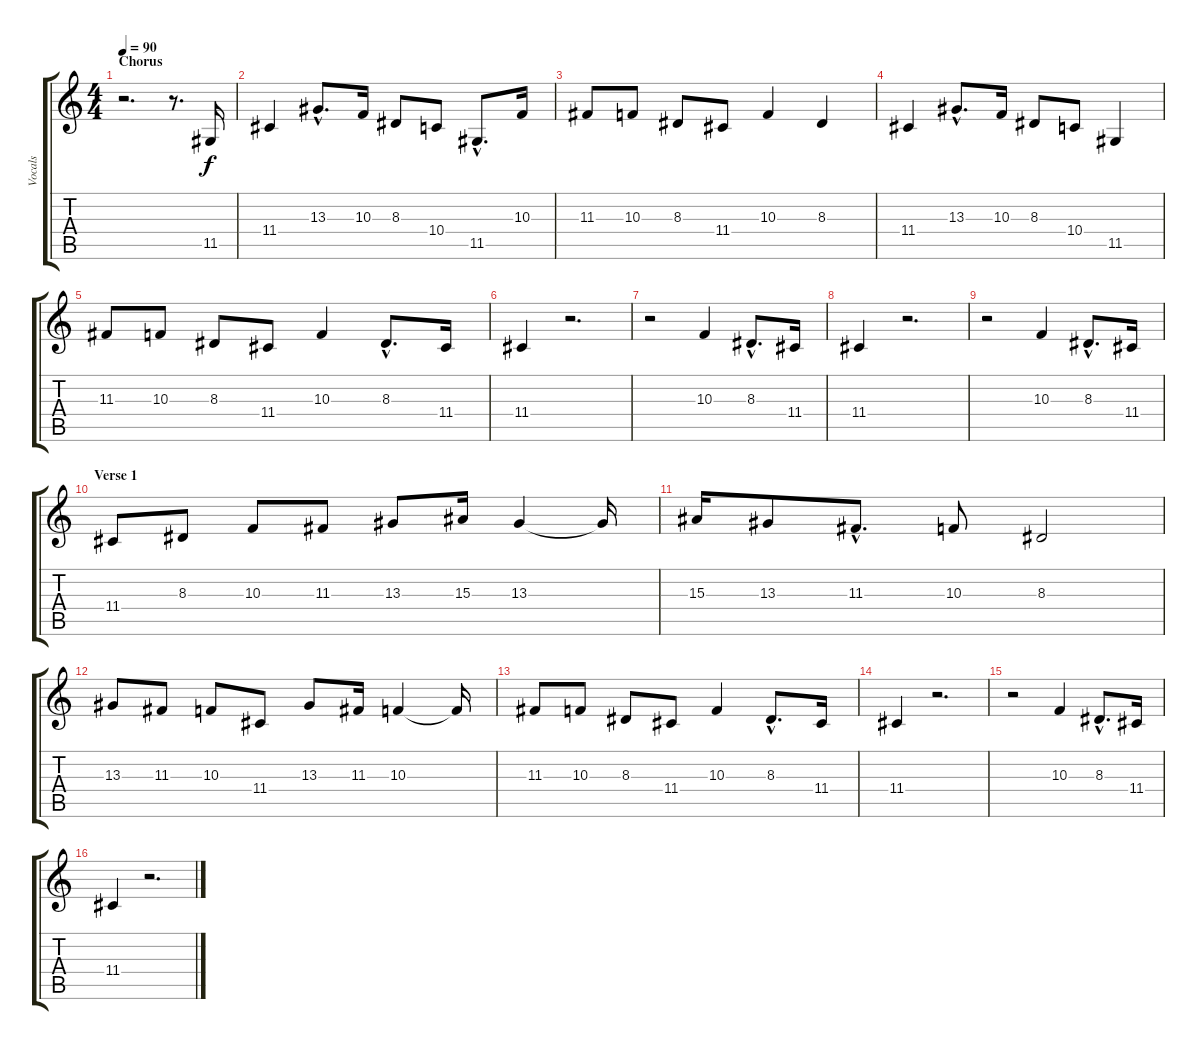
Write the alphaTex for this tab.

\track ("Vocals" "Vocals") {instrument lead2sawtooth}
\staff {score tabs}
\tuning (E4 B3 G3 D3 A2 E2) {hide}
\ts (4 4)
\section ("" "Chorus")
\tempo 90
\clef g2
\ks c
r.2{d dy f instrument lead2sawtooth} r.8{d} 11.5.16 |
11.4.4 13.3{hac}.8{d} 10.3.16 8.3.8 10.4.8 11.5{hac}.8{d} 10.3.16 |
11.3.8 10.3.8 8.3.8 11.4.8 10.3.4 8.3.4 |
11.4.4 13.3{hac}.8{d} 10.3.16 8.3.8 10.4.8 11.5.4 |
11.3.8 10.3.8 8.3.8 11.4.8 10.3.4 8.3{hac}.8{d} 11.4.16 |
11.4.4 r.2{d} |
r.2 10.3.4 8.3{hac}.8{d} 11.4.16 |
11.4.4 r.2{d} |
r.2 10.3.4 8.3{hac}.8{d} 11.4.16 |
\section ("" "Verse 1")
11.4.8 8.3.8 10.3.8 11.3.8 13.3.8 15.3.16 13.3.4 13.3{t}.16 |
15.3.16 13.3.8 11.3{hac}.8{d} 10.3.8 8.3.2 |
13.3.8 11.3.8 10.3.8 11.4.8 13.3.8 11.3.16 10.3.4 10.3{t}.16 |
11.3.8 10.3.8 8.3.8 11.4.8 10.3.4 8.3{hac}.8{d} 11.4.16 |
11.4.4 r.2{d} |
r.2 10.3.4 8.3{hac}.8{d} 11.4.16 |
11.4.4 r.2{d}
